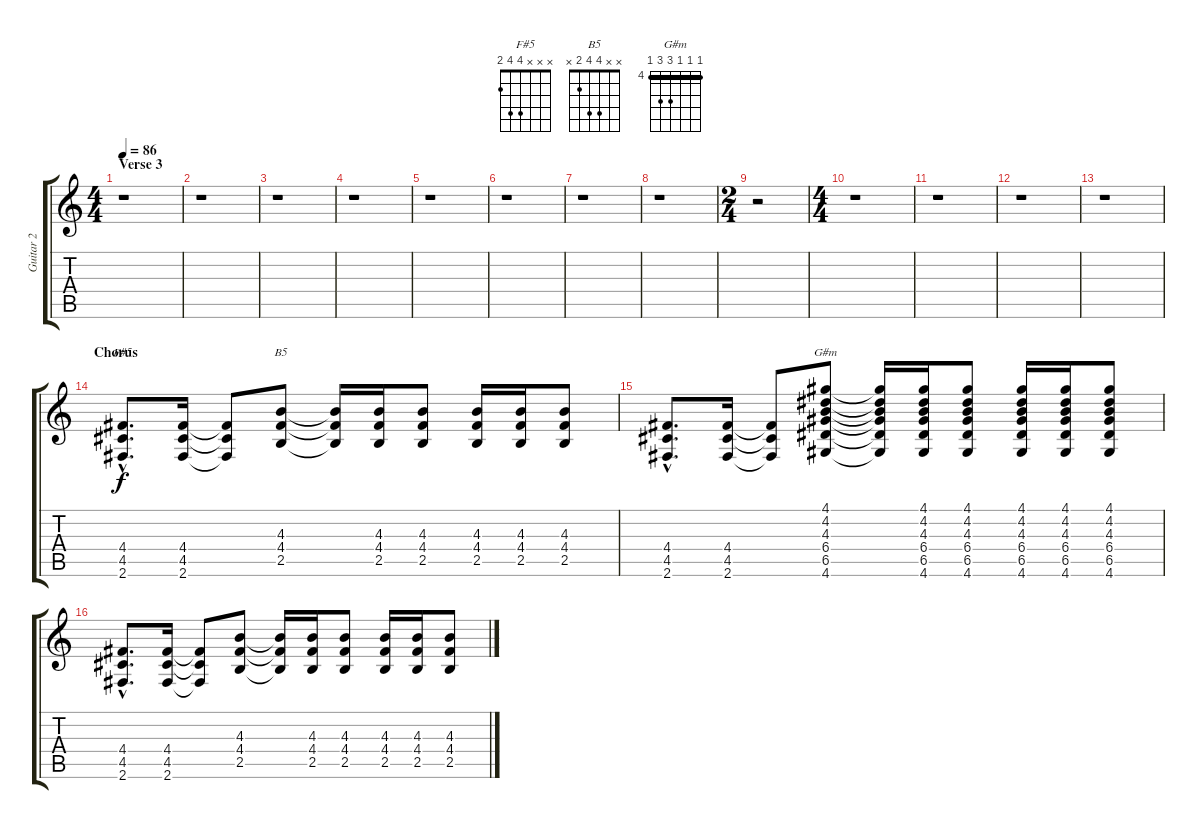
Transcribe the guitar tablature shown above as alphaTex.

\track ("Guitar 2" "Guitar 2") {instrument distortionguitar}
\staff {score tabs}
\tuning (E4 B3 G3 D3 A2 E2) {hide}
\chord ("F#5" x x x 4 4 2)
\chord ("B5" x x 4 4 2 x)
\chord ("G#m" 4 4 4 6 6 4) {firstfret 4 barre 4}
\ts (4 4)
\section ("" "Verse 3")
\tempo 86
\clef g2
\ks c
r.1{dy f} |
r.1 |
r.1 |
r.1 |
r.1 |
r.1 |
r.1 |
r.1 |
\ts (2 4)
r.2 |
\ts (4 4)
r.1 |
r.1 |
r.1 |
r.1 |
\section ("" "Chorus")
(4.4{hac} 4.5{hac} 2.6{hac}).8{d ch "F#5"} (4.4 4.5 2.6).16 (4.4{t} 4.5{t} 2.6{t}).8 (4.3 4.4 2.5).8{ch "B5"} (4.3{t} 4.4{t} 2.5{t}).16 (4.3 4.4 2.5).16 (4.3 4.4 2.5).8 (4.3 4.4 2.5).16 (4.3 4.4 2.5).16 (4.3 4.4 2.5).8 |
(4.4{hac} 4.5{hac} 2.6{hac}).8{d} (4.4 4.5 2.6).16 (4.4{t} 4.5{t} 2.6{t}).8 (4.1 4.2 4.3 6.4 6.5 4.6).8{ch "G#m"} (4.1{t} 4.2{t} 4.3{t} 6.4{t} 6.5{t} 4.6{t}).16 (4.1 4.2 4.3 6.4 6.5 4.6).16 (4.1 4.2 4.3 6.4 6.5 4.6).8 (4.1 4.2 4.3 6.4 6.5 4.6).16 (4.1 4.2 4.3 6.4 6.5 4.6).16 (4.1 4.2 4.3 6.4 6.5 4.6).8 |
(4.4{hac} 4.5{hac} 2.6{hac}).8{d} (4.4 4.5 2.6).16 (4.4{t} 4.5{t} 2.6{t}).8 (4.3 4.4 2.5).8 (4.3{t} 4.4{t} 2.5{t}).16 (4.3 4.4 2.5).16 (4.3 4.4 2.5).8 (4.3 4.4 2.5).16 (4.3 4.4 2.5).16 (4.3 4.4 2.5).8
